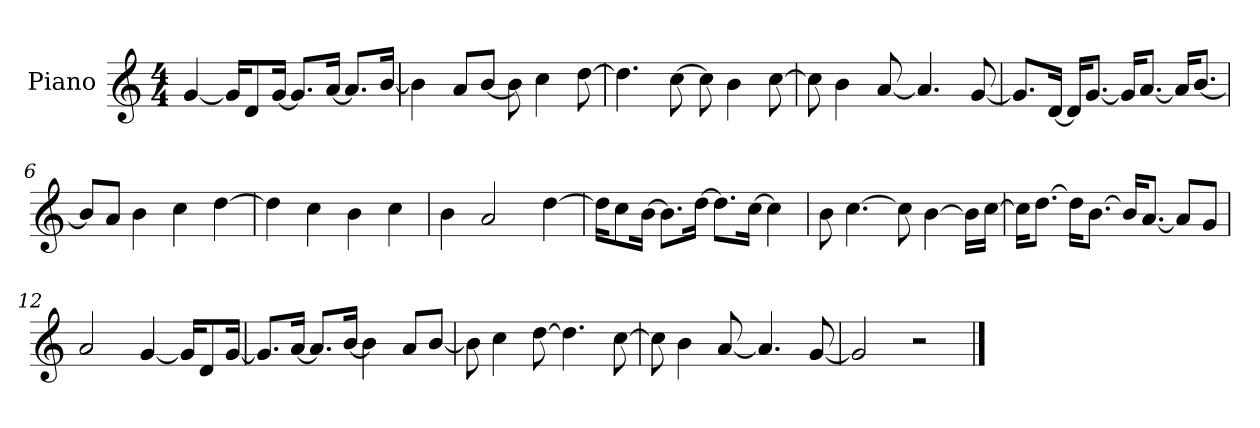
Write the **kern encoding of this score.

**kern
*part1
*staff1
*I"Piano
*I'P-no
*clefG2
*k[]
*M4/4
*MM90
=1
[4g/
16g/KL]
8d/
[16g/Jk
8.g/L]
[16a/Jk
8.a/L]
[16b/Jk
=2
4b\]
8a/L
[8b/J
8b\]
4cc\
[8dd\
=3
4.dd\]
[8cc\
8cc\]
4b\
[8cc\
=4
8cc\]
4b\
[8a/
4.a/]
[8g/
=5
8.g/L]
[16d/Jk
16d/KL]
[8.g/J
16g/KL]
[8.a/J
16a/KL]
[8.b/J
!!LO:LB:g=z
=6
8b/L]
8a/J
4b\
4cc\
[4dd\
=7
4dd\]
4cc\
4b\
4cc\
=8
4b\
2a/
[4dd\
=9
16dd\KL]
8cc\
[16b\Jk
8.b\L]
[16dd\Jk
8.dd\L]
[16cc\Jk
4cc\]
=10
8b\
[4.cc\
8cc\]
[4b\
16b\LL]
[16cc\JJ
=11
16cc\KL]
[8.dd\J
16dd\KL]
[8.b\J
16b/KL]
[8.a/J
8a/L]
8g/J
!!LO:LB:g=z
=12
2a/
[4g/
16g/KL]
8d/
[16g/Jk
=13
8.g/L]
[16a/Jk
8.a/L]
[16b/Jk
4b\]
8a/L
[8b/J
=14
8b\]
4cc\
[8dd\
4.dd\]
[8cc\
=15
8cc\]
4b\
[8a/
4.a/]
[8g/
=16
2g/]
2r
==
*-
